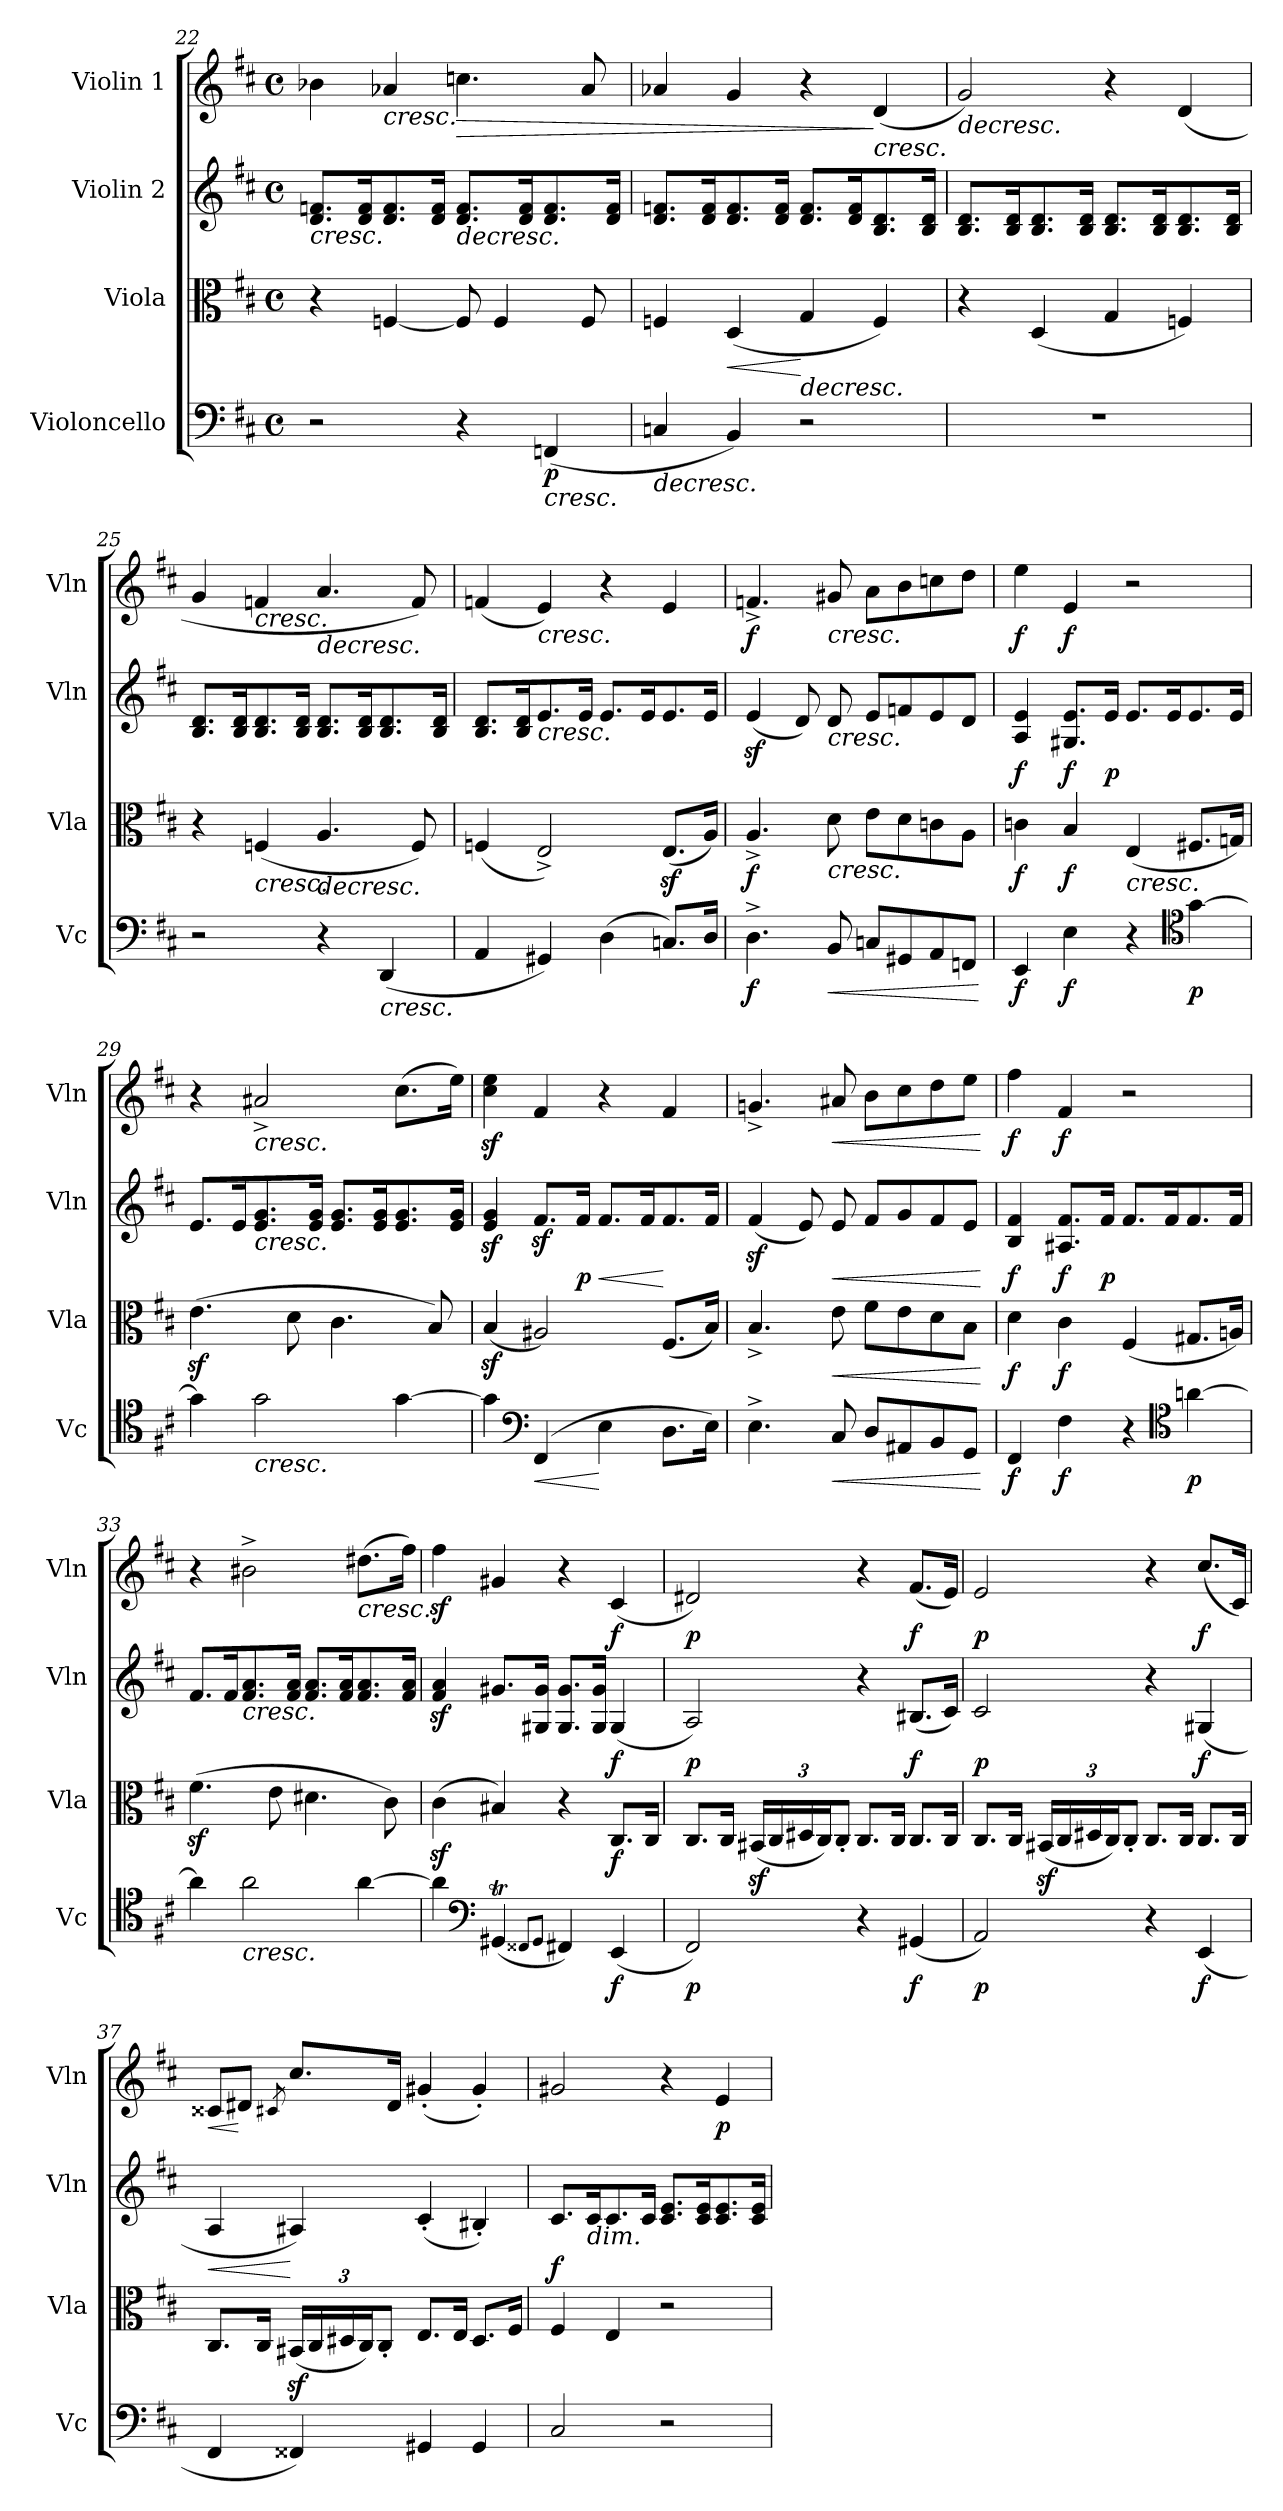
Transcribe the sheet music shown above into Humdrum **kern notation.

**kern	**dynam	**kern	**dynam	**kern	**dynam	**kern	**dynam
*part4	*part4	*part3	*part3	*part2	*part2	*part1	*part1
*staff4	*staff4	*staff3	*staff3	*staff2	*staff2	*staff1	*staff1
*I"Violoncello	*	*I"Viola	*	*I"Violin 2	*	*I"Violin 1	*
*I'Vc	*	*I'Vla	*	*I'Vln	*	*I'Vln	*
*clefF4	*	*clefC3	*	*clefG2	*	*clefG2	*
*k[f#c#]	*	*k[f#c#]	*	*k[f#c#]	*	*k[f#c#]	*
*M4/4	*	*M4/4	*	*M4/4	*	*M4/4	*
*met(c)	*	*met(c)	*	*met(c)	*	*met(c)	*
=22	=22	=22	=22	=22	=22	=22	=22
!	!	!	!	!	!LO:HP:b	!	!
2r	.	4r	.	8.d/ 8.fn/L	<	4b-X\	.
.	.	.	.	16d/ 16f/K	.	.	.
!	!	!	!	!	!	!	!LO:HP:b
.	.	[4Fn/	.	8.d/ 8.f/	.	4a-X/	<
.	.	.	.	16d/ 16f/Jk	.	.	.
!	!	!	!	!	!LO:HP:b	!	!LO:HP:b
4r	.	8F/]	.	8.d/ 8.f/L	>	4.ccn\	>
.	.	4F/	.	.	.	.	.
.	.	.	.	16d/ 16f/K	.	.	.
!	!LO:HP:b	!	!	!	!	!	!
!	!LO:DY:n=1:b	!	!	!	!	!	!
(4FFn/	< p	.	.	8.d/ 8.f/	[	.	.
.	.	8F/	.	.	.	8a-/	[
.	.	.	.	16d/ 16f/Jk	.	.	.
!!LO:PB:g=z
=23	=23	=23	=23	=23	=23	=23	=23
!	!LO:HP:b	!	!	!	!	!	!
4Cn/	>	4Fn/	.	8.d/ 8.fn/L	.	4a-X/	.
.	.	.	.	16d/ 16f/K	.	.	.
!	!	!	!LO:HP:b	!	!	!	!
4BB/)	.	(4D/	<	8.d/ 8.f/	.	4g/	.
.	.	.	.	16d/ 16f/Jk	.	.	.
!	!	!	!LO:HP:n=1:b	!	!	!	!
2r	[	4G/	[ >	8.d/ 8.f/L	.	4r	.
.	.	.	.	16d/ 16f/K	.	.	.
!	!	!	!	!	!	!	!LO:HP:n=1:b
.	.	4F/)	.	8.B/ 8.d/	.	(4d/	] <
.	.	.	.	16B/ 16d/Jk	.	.	.
=24	=24	=24	=24	=24	=24	=24	=24
!	!	!	!	!	!	!	!LO:HP:b
1r	.	4r	.	8.B/ 8.d/L	.	2g/)	>
.	.	.	.	16B/ 16d/K	.	.	.
!	!	!	!LO:DY:b	!	!	!	!
!	!	!	!LO:DY:n=1:b	!	!	!	!
.	.	(4D/	other-dynamics p	8.B/ 8.d/	.	.	.
.	.	.	.	16B/ 16d/Jk	.	.	.
.	.	4G/	.	8.B/ 8.d/L	.	4r	.
.	.	.	.	16B/ 16d/K	.	.	.
.	.	4Fn/)	.	8.B/ 8.d/	.	(4d/	[
.	.	.	.	16B/ 16d/Jk	.	.	.
=25	=25	=25	=25	=25	=25	=25	=25
2r	.	4r	.	8.B/ 8.d/L	.	4g/	.
.	.	.	.	16B/ 16d/K	.	.	.
!	!	!	!LO:HP:b	!	!	!	!LO:HP:b
.	.	(4Fn/	<	8.B/ 8.d/	.	4fn/	<
.	.	.	.	16B/ 16d/Jk	.	.	.
!	!	!	!LO:HP:n=1:b	!	!	!	!LO:HP:n=1:b
4r	.	4.A/	] >	8.B/ 8.d/L	.	4.a/	] >
.	.	.	.	16B/ 16d/K	.	.	.
!	!LO:HP:b	!	!	!	!	!	!
(4DD/	<	.	.	8.B/ 8.d/	.	.	.
.	.	8F/)	[	.	.	8f/)	[
.	.	.	.	16B/ 16d/Jk	.	.	.
=26	=26	=26	=26	=26	=26	=26	=26
4AA/	.	(4Fn/	.	8.B/ 8.d/L	.	(4fn/	.
.	.	.	.	16B/ 16d/K	.	.	.
!	!	!	!	!	!	!LO:TX:b:i:t=cresc.	!
!	!	!	!	!LO:TX:b:i:t=cresc.	!	!	!
4GG#X/)	.	2E^/)	.	8.e/	.	4e/)	.
.	.	.	.	16e/Jk	.	.	.
(4D\	]	.	.	8.e/L	.	4r	.
.	.	.	.	16e/K	.	.	.
8.Cn/L)	.	(8.Ez</L	.	8.e/	.	4e/	.
16D/Jk	.	16A/Jk)	.	16e/Jk	.	.	.
=27	=27	=27	=27	=27	=27	=27	=27
!	!LO:DY:b	!	!LO:DY:b	!	!	!	!LO:DY:b
4.D^\	f	4.A^/	f	(4ez</	.	4.fn^/	f
.	.	.	.	8d/)	.	.	.
!	!LO:HP:b	!	!LO:HP:b	!	!LO:HP:b	!	!LO:HP:b
8BB/	<	8d\	<	8d/	<	8g#X/	<
8Cn/L	.	8e\L	.	8e/L	.	8a\L	.
8GG#X/	.	8d\	.	8fn/	.	8b\	.
8AA/	.	8cn\	.	8e/	.	8ccn\	.
8FFn/J	.	8A\J	.	8d/J	.	8dd\J	.
.	[	.	]	.	]	.	]
!!LO:PB:g=z
=28	=28	=28	=28	=28	=28	=28	=28
!	!LO:DY:b	!	!LO:DY:b	!	!LO:DY:b	!	!LO:DY:b
4EE/	f	4cn\	f	4A/ 4e/	f	4ee\	f
!	!LO:DY:b	!	!LO:DY:b	!	!LO:DY:b	!	!LO:DY:b
4E\	f	4B/	f	8.G#X/ 8.e/L	f	4e/	f
!	!	!	!	!	!LO:DY:b	!	!
.	.	.	.	16e/Jk	p	.	.
!	!	!	!LO:HP:n=1:b	!	!	!	!
4r	.	(4E/	[ <	8.e/L	.	2r	.
.	.	.	.	16e/K	.	.	.
*clefC4	*	*	*	*	*	*	*
!	!LO:DY:b	!	!	!	!	!	!
[4g\	p	8.F#X/L	.	8.e/	.	.	.
.	.	16Gn/Jk)	.	16e/Jk	.	.	.
=29	=29	=29	=29	=29	=29	=29	=29
4g\]	.	(4.ez<\	.	8.e/L	.	4r	.
.	.	.	.	16e/K	.	.	.
!	!	!	!	!	!	!LO:TX:b:i:t=cresc.	!
!	!	!	!	!LO:TX:b:i:t=cresc.	!	!	!
!LO:TX:b:i:t=cresc.	!	!	!	!	!	!	!
2g\	.	.	.	8.e/ 8.g/	.	2a#X^/	.
.	.	8d\	.	.	.	.	.
.	.	.	.	16e/ 16g/Jk	.	.	.
.	.	4.c#\	.	8.e/ 8.g/L	.	.	.
.	.	.	.	16e/ 16g/K	.	.	.
[4g\	.	.	.	8.e/ 8.g/	.	(8.cc#\L	.
.	.	8B/)	.	.	.	.	.
.	.	.	.	16e/ 16g/Jk	.	16ee\Jk)	.
=30	=30	=30	=30	=30	=30	=30	=30
4g\]	.	(4Bz</	.	4e/z< 4g/z<	.	4cc#\z< 4ee\z<	.
*clefF4	*	*	*	*	*	*	*
!	!LO:HP:b	!	!	!	!	!	!
(4FF#/	<	2A#X/)	.	8.f#z</L	.	4f#/	.
!	!	!	!	!	!LO:DY:b	!	!
.	.	.	.	16f#/Jk	p	.	.
!	!	!	!	!	!LO:HP:b	!	!
4E\	[	.	.	8.f#/L	<	4r	.
.	.	.	.	16f#/K	.	.	.
8.D\L	.	(8.F#/L	.	8.f#/	[	4f#/	.
16E\Jk)	.	16B/Jk)	.	16f#/Jk	.	.	.
=31	=31	=31	=31	=31	=31	=31	=31
4.E^\	.	4.B^/	.	(4f#z</	.	4.gn^/	.
.	.	.	.	8e/)	.	.	.
!	!LO:HP:b	!	!LO:HP:b	!	!LO:HP:b	!	!LO:HP:b
8C#/	<	8e\	<	8e/	<	8a#X/	<
8D/L	.	8f#\L	.	8f#/L	.	8b\L	.
8AA#X/	.	8e\	.	8g/	.	8cc#\	.
8BB/	.	8d\	.	8f#/	.	8dd\	.
8GG/J	.	8B\J	.	8e/J	.	8ee\J	.
.	[	.	[	.	[	.	[
=32	=32	=32	=32	=32	=32	=32	=32
!	!LO:DY:b	!	!LO:DY:b	!	!LO:DY:b	!	!LO:DY:b
4FF#/	f	4d\	f	4B/ 4f#/	f	4ff#\	f
!	!LO:DY:b	!	!LO:DY:b	!	!LO:DY:b	!	!LO:DY:b
4F#\	f	4c#\	f	8.A#X/ 8.f#/L	f	4f#/	f
!	!	!	!	!	!LO:DY:b	!	!
.	.	.	.	16f#/Jk	p	.	.
4r	.	(4F#/	[	8.f#/L	.	2r	.
.	.	.	.	16f#/K	.	.	.
*clefC4	*	*	*	*	*	*	*
!	!LO:DY:b	!	!	!	!	!	!
[4an\	p	8.G#X/L	.	8.f#/	.	.	.
.	.	16An/Jk)	.	16f#/Jk	.	.	.
!!LO:LB:g=z
=33	=33	=33	=33	=33	=33	=33	=33
4a\]	.	(4.f#z<\	.	8.f#/L	.	4r	.
.	.	.	.	16f#/K	.	.	.
!	!	!	!	!LO:TX:b:i:t=cresc.	!	!	!
!LO:TX:b:i:t=cresc.	!	!	!	!	!	!	!
2a\	.	.	.	8.f#/ 8.a/	.	2b#X^\	.
.	.	8e\	.	.	.	.	.
.	.	.	.	16f#/ 16a/Jk	.	.	.
.	.	4.d#X\	.	8.f#/ 8.a/L	.	.	.
.	.	.	.	16f#/ 16a/K	.	.	.
!	!	!	!	!	!	!LO:TX:b:i:t=cresc.	!
[4a\	.	.	.	8.f#/ 8.a/	.	(8.dd#X\L	.
.	.	8c#\)	.	.	.	.	.
.	.	.	.	16f#/ 16a/Jk	.	16ff#\Jk)	.
=34	=34	=34	=34	=34	=34	=34	=34
4a\]	.	(4c#z<\	.	4f#/z< 4a/z<	.	4ff#z<\	.
*clefF4	*	*	*	*	*	*	*
(4GG#Xt/	.	4B#X/)	.	8.g#X/L	.	4g#X/	.
.	.	.	.	16G#X/ 16g#/Jk	.	.	.
8qFF##X/L	.	.	.	.	.	.	.
8qGG#/J	.	.	.	.	.	.	.
4FF#X/)	.	4r	.	8.G#/ 8.g#/L	.	4r	.
.	.	.	.	16G#/ 16g#/Jk	.	.	.
!	!LO:DY:b	!	!LO:DY:b	!	!LO:DY:b	!	!LO:DY:b
(4EE/	f	8.C#/L	f	(4G#/	f	(4c#/	f
.	.	16C#/Jk	.	.	.	.	.
=35	=35	=35	=35	=35	=35	=35	=35
!	!LO:DY:b	!	!	!	!LO:DY:b	!	!LO:DY:b
2FF#/)	p	8.C#/L	.	2A/)	p	2d#X/)	p
.	.	16C#/Jk	.	.	.	.	.
*	*	*Xbrackettup	*	*	*	*	*
.	.	(24BB#Xz</LL	.	.	.	.	.
.	.	24C#/	.	.	.	.	.
.	.	24D#X/	.	.	.	.	.
.	.	24C#/J)	.	.	.	.	.
.	.	12C#'/J	.	.	.	.	.
4r	.	8.C#/L	.	4r	.	4r	.
.	.	16C#/Jk	.	.	.	.	.
!	!LO:DY:b	!	!	!	!LO:DY:b	!	!LO:DY:b
(4GG#X/	f	8.C#/L	.	(8.B#X/L	f	(8.f#/L	f
.	.	16C#/Jk	.	16c#/Jk)	.	16e/Jk)	.
=36	=36	=36	=36	=36	=36	=36	=36
!	!LO:DY:b	!	!	!	!LO:DY:b	!	!LO:DY:b
2AA/)	p	8.C#/L	.	2c#/	p	2e/	p
.	.	16C#/Jk	.	.	.	.	.
.	.	(24BB#Xz</LL	.	.	.	.	.
.	.	24C#/	.	.	.	.	.
.	.	24D#X/	.	.	.	.	.
.	.	24C#/J)	.	.	.	.	.
.	.	12C#'/J	.	.	.	.	.
4r	.	8.C#/L	.	4r	.	4r	.
.	.	16C#/Jk	.	.	.	.	.
!	!LO:DY:b	!	!	!	!LO:DY:b	!	!LO:DY:b
(4EE/	f	8.C#/L	.	(4G#X/	f	(8.cc#/L	f
.	.	16C#/Jk	.	.	.	16c#/Jk)	.
!!LO:LB:g=z
=37	=37	=37	=37	=37	=37	=37	=37
*^	*	*	*	*	*	*	*
!	!	!	!	!	!	!LO:HP:b	!	!LO:HP:b
*	*	*	*	*	*	*	*^	*
4FF#/	4.ryy	.	8.C#/L	.	4A/	<	8c##X/L	4.ryy	<
.	.	.	.	.	.	.	8d#X/J	.	[
.	.	.	16C#/Jk	.	.	.	.	.	.
.	.	.	.	.	.	.	8qc#X/	.	.
4FF##X/)	.	.	(24BB#Xz</LL	.	4A#X/)	[	8.cc#/L	.	.
.	.	.	24C#/	.	.	.	.	.	.
.	.	.	24D#X/	.	.	.	.	.	.
.	8ryy	[	24C#/J)	.	.	.	.	8ryy	.
.	.	.	12C#'/J	.	.	.	.	.	.
.	.	.	.	.	.	.	16d#/Jk	.	.
4GG#X/	2ryy	.	8.E/L	.	(4c#'/	.	(4g#X'/	2ryy	.
.	.	.	16E/Jk	.	.	.	.	.	.
4GG#/	.	.	8.D#/L	.	4B#X'/)	[	4g#'/)	.	[
.	.	.	16F#/Jk	.	.	.	.	.	.
*v	*v	*	*	*	*	*	*v	*v	*
!!LO:LB:g=z
=38	=38	=38	=38	=38	=38	=38	=38
!	!	!	!	!	!LO:DY:b	!	!
2C#/	.	4F#/	.	8.c#/L	f	2g#X/	.
!	!	!	!	!LO:TX:b:i:t=dim.	!	!	!
.	.	.	.	16c#/K	.	.	.
.	.	4E/	.	8.c#/	.	.	.
.	.	.	.	16c#/Jk	.	.	.
2r	.	2r	.	8.c#/ 8.e/L	.	4r	.
.	.	.	.	16c#/ 16e/K	.	.	.
!	!	!	!	!	!	!	!LO:DY:b
.	.	.	.	8.c#/ 8.e/	.	4e/	p
.	.	.	.	16c#/ 16e/Jk	.	.	.
=	=	=	=	=	=	=	=
*-	*-	*-	*-	*-	*-	*-	*-
